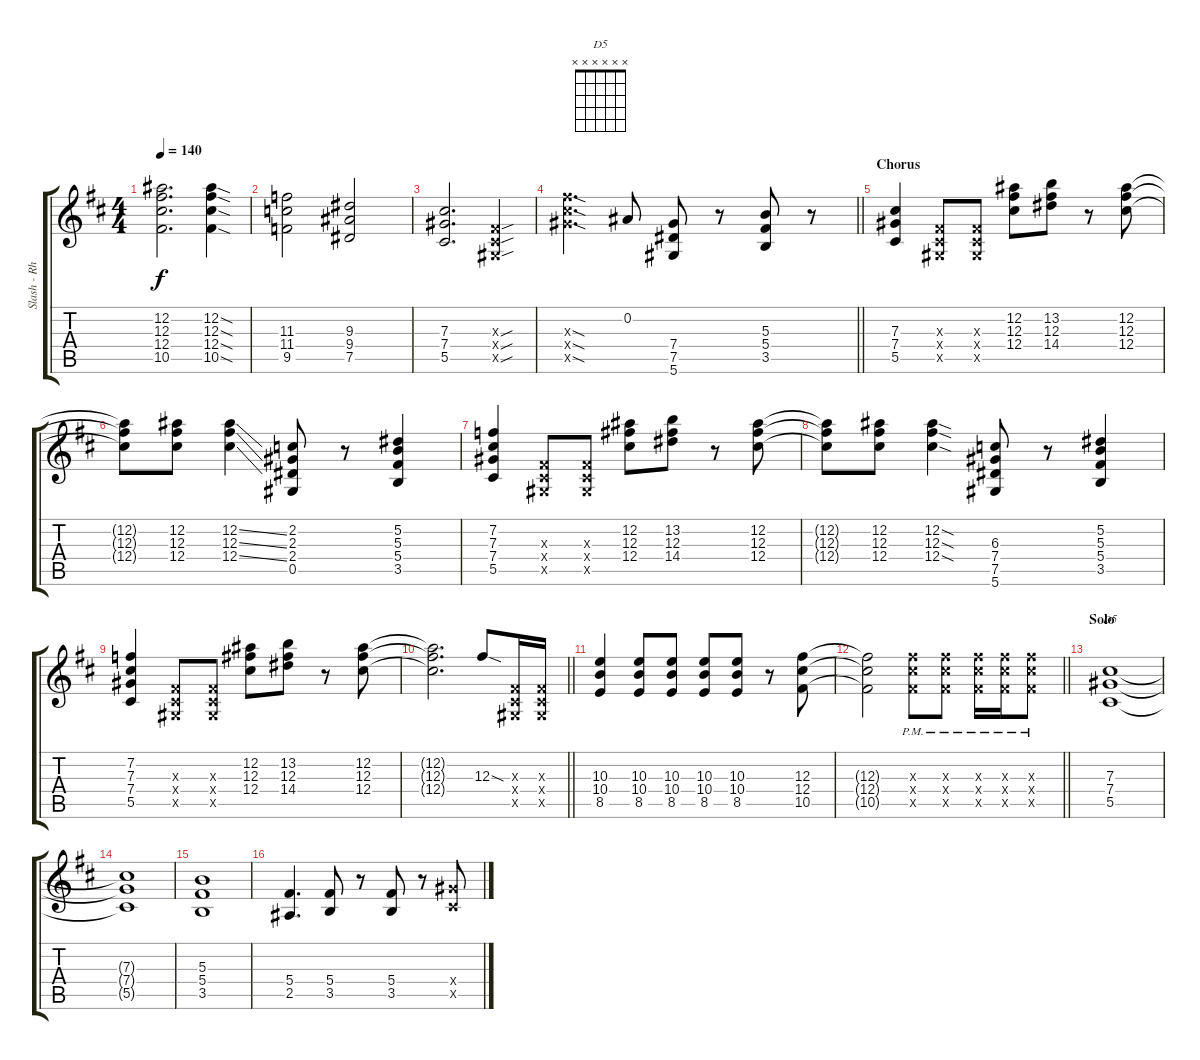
\track ("Slash - Rhytm Guitar" "Slash - Rh") {instrument distortionguitar}
\staff {score tabs}
\tuning (Eb4 Bb3 Gb3 Db3 Ab2 Eb2) {hide}
\chord ("D5" x x x x x x)
\ts (4 4)
\tempo 140
\clef g2
\ks d
(12.2 12.3 12.4 10.5).2{d dy f} (12.2{sod} 12.3{sod} 12.4{sod} 10.5{sod}).4 |
(11.3 11.4 9.5).2 (9.3 9.4 7.5).2 |
(7.3 7.4 5.5).2{d} (0.3{sou x} 0.4{sou x} 0.5{sou x}).4 |
\barLineRight lightlight
(12.3{sod x} 12.4{sod x} 12.5{sod x}).4{d} 0.2.8 (7.4 7.5 5.6).8 r.8 (5.3 5.4 3.5).8 r.8 |
\section ("" "Chorus")
(7.3 7.4 5.5).4 (0.3{x} 0.4{x} 0.5{x}).8 (0.3{x} 0.4{x} 0.5{x}).8 (12.2 12.3 12.4).8 (13.2 12.3 14.4).8 r.8 (12.2 12.3 12.4).8 |
(12.2{t} 12.3{t} 12.4{t}).8 (12.2 12.3 12.4).8 (12.2{ss} 12.3{ss} 12.4{ss}).4 (2.2 2.3 2.4 0.5).8 r.8 (5.2 5.3 5.4 3.5).4 |
(7.2 7.3 7.4 5.5).4 (0.3{x} 0.4{x} 0.5{x}).8 (0.3{x} 0.4{x} 0.5{x}).8 (12.2 12.3 12.4).8 (13.2 12.3 14.4).8 r.8 (12.2 12.3 12.4).8 |
(12.2{t} 12.3{t} 12.4{t}).8 (12.2 12.3 12.4).8 (12.2{sod} 12.3{sod} 12.4{sod}).4 (6.3 7.4 7.5 5.6).8 r.8 (5.2 5.3 5.4 3.5).4 |
(7.2 7.3 7.4 5.5).4 (0.3{x} 0.4{x} 0.5{x}).8 (0.3{x} 0.4{x} 0.5{x}).8 (12.2 12.3 12.4).8 (13.2 12.3 14.4).8 r.8 (12.2 12.3 12.4).8 |
\barLineRight lightlight
(12.2{t} 12.3{t} 12.4{t}).2{d} 12.3{sod}.8 (0.3{x} 0.4{x} 0.5{x}).16 (0.3{x} 0.4{x} 0.5{x}).16 |
(10.3 10.4 8.5).4 (10.3 10.4 8.5).8 (10.3 10.4 8.5).8 (10.3 10.4 8.5).8 (10.3 10.4 8.5).8 r.8 (12.3 12.4 10.5).8 |
\barLineRight lightlight
(12.3{t} 12.4{t} 10.5{t}).2 (12.3{pm x} 12.4{pm x} 10.5{pm x}).8 (12.3{pm x} 12.4{pm x} 10.5{pm x}).8 (12.3{pm x} 12.4{pm x} 10.5{pm x}).16 (12.3{pm x} 12.4{pm x} 10.5{pm x}).16 (12.3{pm x} 12.4{pm x} 10.5{pm x}).8 |
\section ("" "Solo")
(7.3 7.4 5.5).1{ch "D5"} |
(7.3{t} 7.4{t} 5.5{t}).1 |
(5.3 5.4 3.5).1 |
(5.4 2.5).4{d} (5.4 3.5).8 r.8 (5.4 3.5).8 r.8 (7.4{x} 5.5{x}).8
